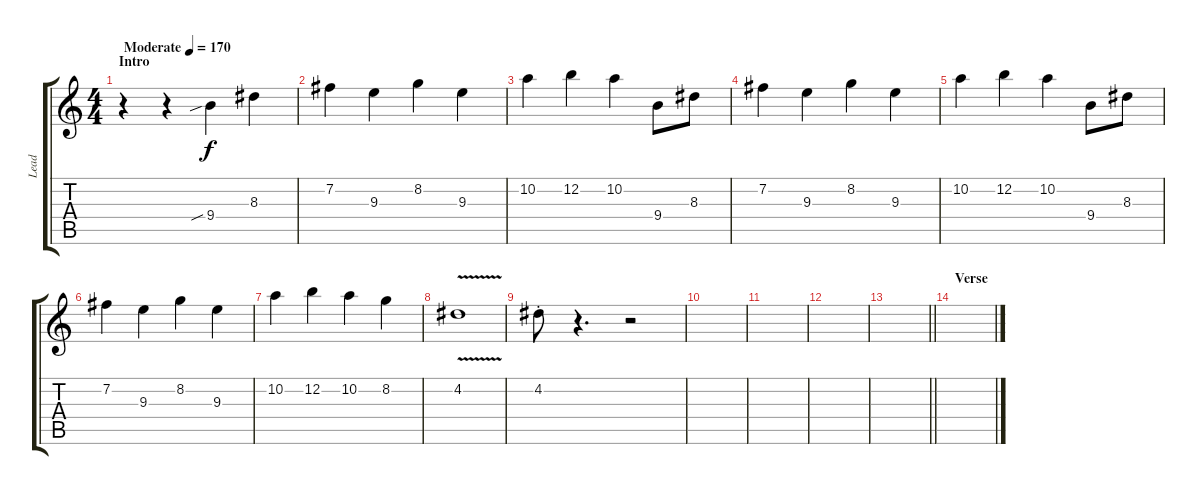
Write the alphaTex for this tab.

\track ("Lead" "Lead") {instrument overdrivenguitar}
\staff {score tabs}
\tuning (E4 B3 G3 D3 A2 E2) {hide}
\ts (4 4)
\section ("" "Intro")
\tempo (170 "Moderate")
\clef g2
\ks c
r.4{dy f instrument overdrivenguitar} r.4 9.4{sib}.4 8.3.4 |
7.2.4 9.3.4 8.2.4 9.3.4 |
10.2.4 12.2.4 10.2.4 9.4.8 8.3.8 |
7.2.4 9.3.4 8.2.4 9.3.4 |
10.2.4 12.2.4 10.2.4 9.4.8 8.3.8 |
7.2.4 9.3.4 8.2.4 9.3.4 |
10.2.4 12.2.4 10.2.4 8.2.4 |
4.2{v}.1 |
4.2{st}.8 r.4{d} r.2 |
|
|
|
\barLineRight lightlight
|
\section ("" "Verse")
